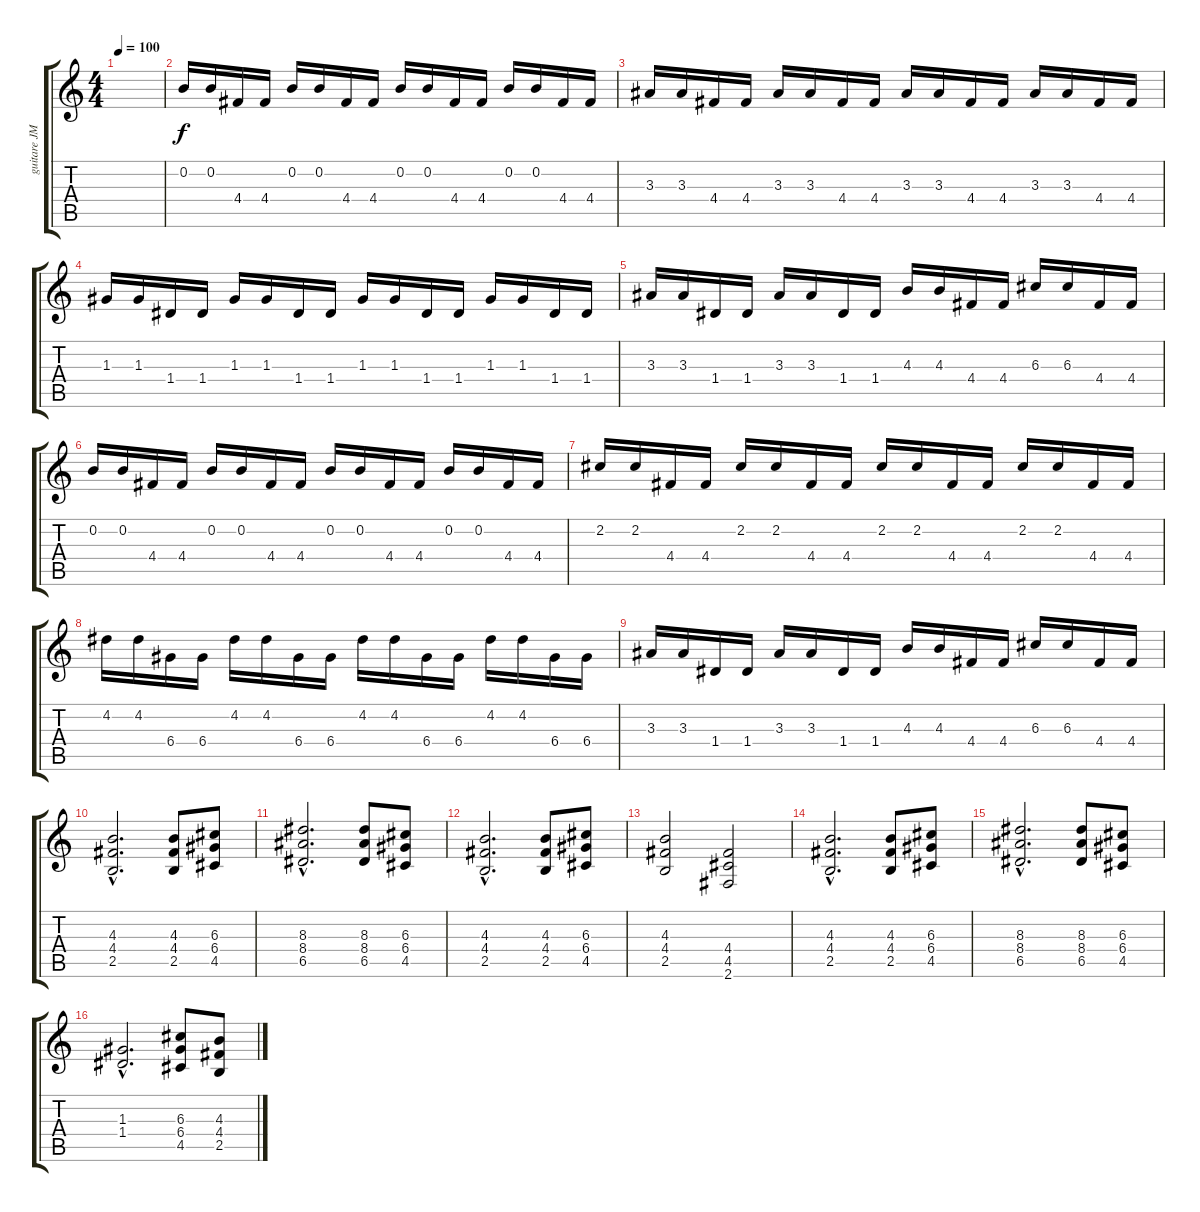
\track ("guitare JMmay" "guitare JM") {instrument overdrivenguitar}
\staff {score tabs}
\tuning (E4 B3 G3 D3 A2 E2) {hide}
\ts (4 4)
\tempo 100
\clef g2
\ks c
|
0.2.16 0.2.16 4.4.16 4.4.16 0.2.16 0.2.16 4.4.16 4.4.16 0.2.16 0.2.16 4.4.16 4.4.16 0.2.16 0.2.16 4.4.16 4.4.16 |
3.3.16 3.3.16 4.4.16 4.4.16 3.3.16 3.3.16 4.4.16 4.4.16 3.3.16 3.3.16 4.4.16 4.4.16 3.3.16 3.3.16 4.4.16 4.4.16 |
1.3.16 1.3.16 1.4.16 1.4.16 1.3.16 1.3.16 1.4.16 1.4.16 1.3.16 1.3.16 1.4.16 1.4.16 1.3.16 1.3.16 1.4.16 1.4.16 |
3.3.16 3.3.16 1.4.16 1.4.16 3.3.16 3.3.16 1.4.16 1.4.16 4.3.16 4.3.16 4.4.16 4.4.16 6.3.16 6.3.16 4.4.16 4.4.16 |
0.2.16 0.2.16 4.4.16 4.4.16 0.2.16 0.2.16 4.4.16 4.4.16 0.2.16 0.2.16 4.4.16 4.4.16 0.2.16 0.2.16 4.4.16 4.4.16 |
2.2.16 2.2.16 4.4.16 4.4.16 2.2.16 2.2.16 4.4.16 4.4.16 2.2.16 2.2.16 4.4.16 4.4.16 2.2.16 2.2.16 4.4.16 4.4.16 |
4.2.16 4.2.16 6.4.16 6.4.16 4.2.16 4.2.16 6.4.16 6.4.16 4.2.16 4.2.16 6.4.16 6.4.16 4.2.16 4.2.16 6.4.16 6.4.16 |
3.3.16 3.3.16 1.4.16 1.4.16 3.3.16 3.3.16 1.4.16 1.4.16 4.3.16 4.3.16 4.4.16 4.4.16 6.3.16 6.3.16 4.4.16 4.4.16 |
(4.3{hac} 4.4{hac} 2.5{hac}).2{d} (4.3 4.4 2.5).8 (6.3 6.4 4.5).8 |
(8.3{hac} 8.4{hac} 6.5{hac}).2{d} (8.3 8.4 6.5).8 (6.3 6.4 4.5).8 |
(4.3{hac} 4.4{hac} 2.5{hac}).2{d} (4.3 4.4 2.5).8 (6.3 6.4 4.5).8 |
(4.3 4.4 2.5).2 (4.4 4.5 2.6).2 |
(4.3{hac} 4.4{hac} 2.5{hac}).2{d} (4.3 4.4 2.5).8 (6.3 6.4 4.5).8 |
(8.3{hac} 8.4{hac} 6.5{hac}).2{d} (8.3 8.4 6.5).8 (6.3 6.4 4.5).8 |
(1.3{hac} 1.4{hac}).2{d} (6.3 6.4 4.5).8 (4.3 4.4 2.5).8
